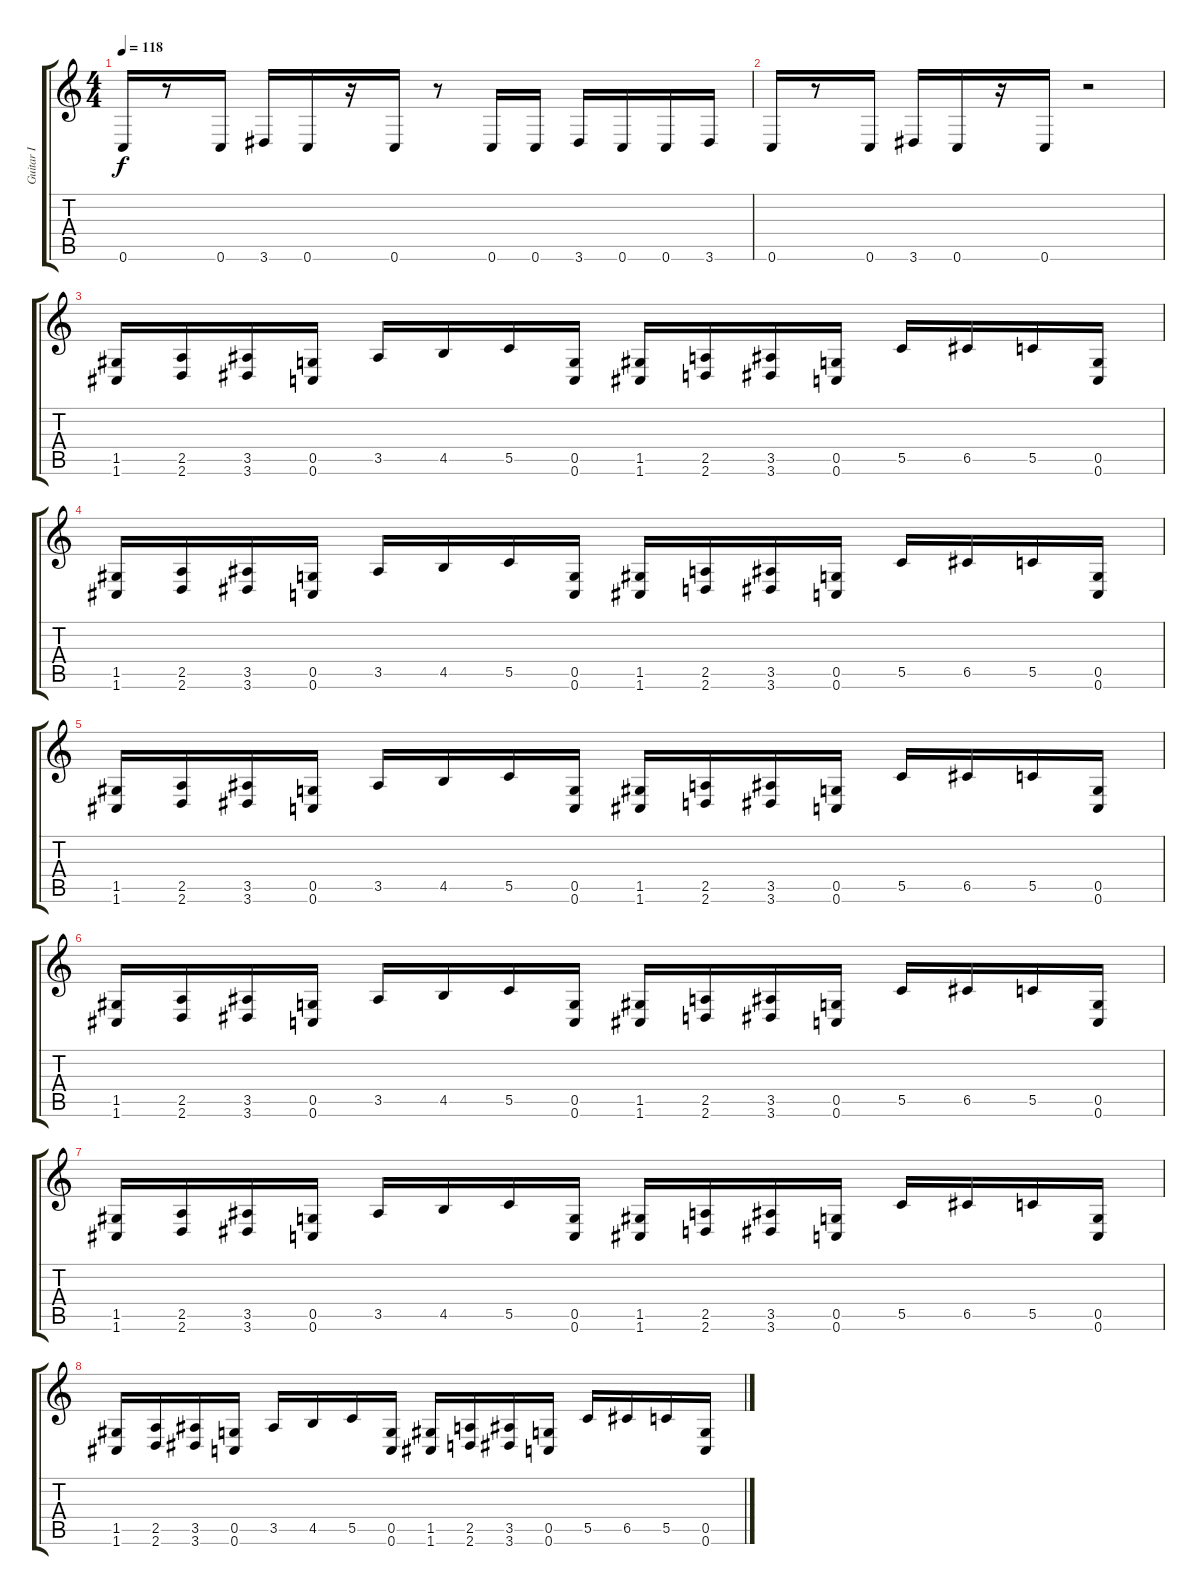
\track ("Guitar I" "Guitar I") {instrument electricguitarjazz}
\staff {score tabs}
\tuning (D4 A3 F3 C3 G2 C2) {hide}
\ts (4 4)
\tempo 118
\clef g2
\ks c
0.6.16{dy f} r.8 0.6.16 3.6.16 0.6.16 r.16 0.6.16 r.8 0.6.16 0.6.16 3.6.16 0.6.16 0.6.16 3.6.16 |
0.6.16 r.8 0.6.16 3.6.16 0.6.16 r.16 0.6.16 r.2 |
(1.5 1.6).16{volume 14 balance 14 instrument distortionguitar} (2.5 2.6).16 (3.5 3.6).16 (0.5 0.6).16 3.5.16 4.5.16 5.5.16 (0.5 0.6).16 (1.5 1.6).16 (2.5 2.6).16 (3.5 3.6).16 (0.5 0.6).16 5.5.16 6.5.16 5.5.16 (0.5 0.6).16 |
(1.5 1.6).16{volume 14 balance 14} (2.5 2.6).16 (3.5 3.6).16 (0.5 0.6).16 3.5.16 4.5.16 5.5.16 (0.5 0.6).16 (1.5 1.6).16 (2.5 2.6).16 (3.5 3.6).16 (0.5 0.6).16 5.5.16 6.5.16 5.5.16 (0.5 0.6).16 |
(1.5 1.6).16{volume 14 balance 14} (2.5 2.6).16 (3.5 3.6).16 (0.5 0.6).16 3.5.16 4.5.16 5.5.16 (0.5 0.6).16 (1.5 1.6).16 (2.5 2.6).16 (3.5 3.6).16 (0.5 0.6).16 5.5.16 6.5.16 5.5.16 (0.5 0.6).16 |
(1.5 1.6).16{volume 14 balance 14} (2.5 2.6).16 (3.5 3.6).16 (0.5 0.6).16 3.5.16 4.5.16 5.5.16 (0.5 0.6).16 (1.5 1.6).16 (2.5 2.6).16 (3.5 3.6).16 (0.5 0.6).16 5.5.16 6.5.16 5.5.16 (0.5 0.6).16 |
(1.5 1.6).16{volume 14 balance 14} (2.5 2.6).16 (3.5 3.6).16 (0.5 0.6).16 3.5.16 4.5.16 5.5.16 (0.5 0.6).16 (1.5 1.6).16 (2.5 2.6).16 (3.5 3.6).16 (0.5 0.6).16 5.5.16 6.5.16 5.5.16 (0.5 0.6).16 |
(1.5 1.6).16{volume 14 balance 14} (2.5 2.6).16 (3.5 3.6).16 (0.5 0.6).16 3.5.16 4.5.16 5.5.16 (0.5 0.6).16 (1.5 1.6).16 (2.5 2.6).16 (3.5 3.6).16 (0.5 0.6).16 5.5.16 6.5.16 5.5.16 (0.5 0.6).16
